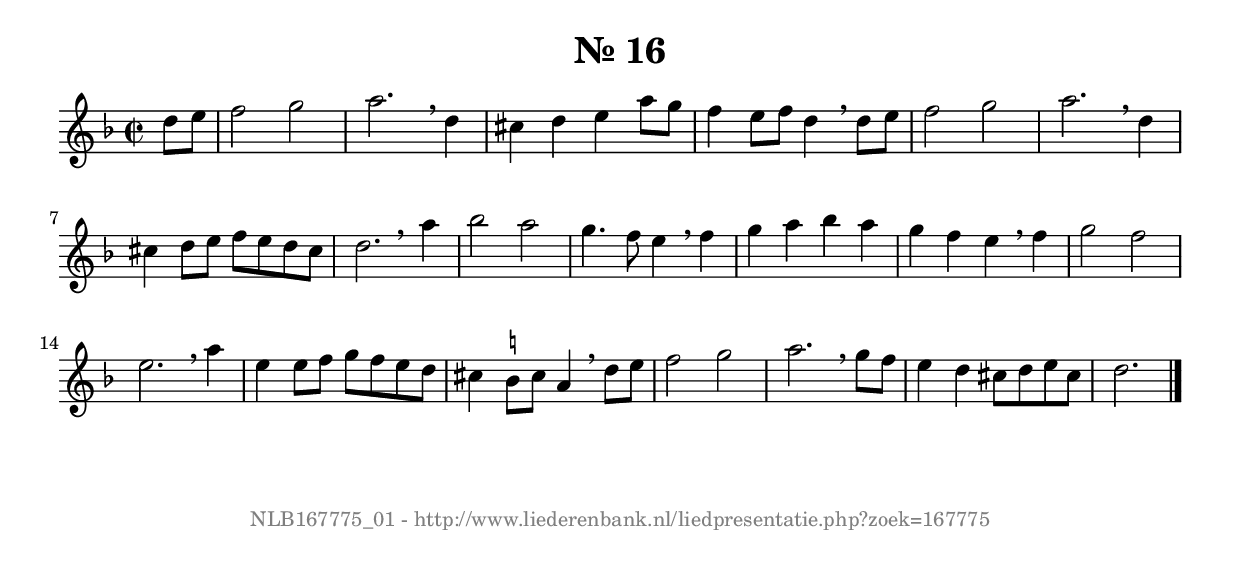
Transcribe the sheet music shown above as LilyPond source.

%
% produced by wce2krn 1.64 (7 June 2014)
%
\version"2.16"
#(append! paper-alist '(("long" . (cons (* 210 mm) (* 2000 mm)))))
#(set-default-paper-size "long")
sb = {\breathe}
mBreak = {\breathe }
bBreak = {\breathe }
x = {\once\override NoteHead #'style = #'cross }
gl=\glissando
itime={\override Staff.TimeSignature #'stencil = ##f }
ficta = {\once\set suggestAccidentals = ##t}
fine = {\once\override Score.RehearsalMark #'self-alignment-X = #1 \mark \markup {\italic{Fine}}}
dc = {\once\override Score.RehearsalMark #'self-alignment-X = #1 \mark \markup {\italic{D.C.}}}
dcf = {\once\override Score.RehearsalMark #'self-alignment-X = #1 \mark \markup {\italic{D.C. al Fine}}}
dcc = {\once\override Score.RehearsalMark #'self-alignment-X = #1 \mark \markup {\italic{D.C. al Coda}}}
ds = {\once\override Score.RehearsalMark #'self-alignment-X = #1 \mark \markup {\italic{D.S.}}}
dsf = {\once\override Score.RehearsalMark #'self-alignment-X = #1 \mark \markup {\italic{D.S. al Fine}}}
dsc = {\once\override Score.RehearsalMark #'self-alignment-X = #1 \mark \markup {\italic{D.S. al Coda}}}
pv = {\set Score.repeatCommands = #'((volta "1"))}
sv = {\set Score.repeatCommands = #'((volta "2"))}
tv = {\set Score.repeatCommands = #'((volta "3"))}
qv = {\set Score.repeatCommands = #'((volta "4"))}
xv = {\set Score.repeatCommands = #'((volta #f))}
\header{ tagline = ""
title = "Nr. 16"
}
\score {{
\key d \minor
\relative g''
{
\set melismaBusyProperties = #'()
\partial 32*8
\time 2/2
\tempo 4=120
\override Score.MetronomeMark #'transparent = ##t
\override Score.RehearsalMark #'break-visibility = #(vector #t #t #f)
d8 e f2 g a2. \sb d,4 cis d e a8 g f4 e8 f d4 \sb d8 e f2 g a2. \sb d,4 cis d8 e f e d cis d2. \bar":|:" \bBreak
a'4 bes2 a g4. f8 e4 \sb f g a bes a g f e \sb f g2 f e2. \sb a4 e e8 f g f e d cis4 \ficta b8 cis a4 \sb d8 e f2 g a2. \sb g8 f e4 d cis8 d e cis d2. \bar"|."
 }}
 \midi { }
 \layout {
            indent = 0.0\cm
}
}
\markup { \vspace #0 } \markup { \with-color #grey \fill-line { \center-column { \smaller "NLB167775_01 - http://www.liederenbank.nl/liedpresentatie.php?zoek=167775" } } }
